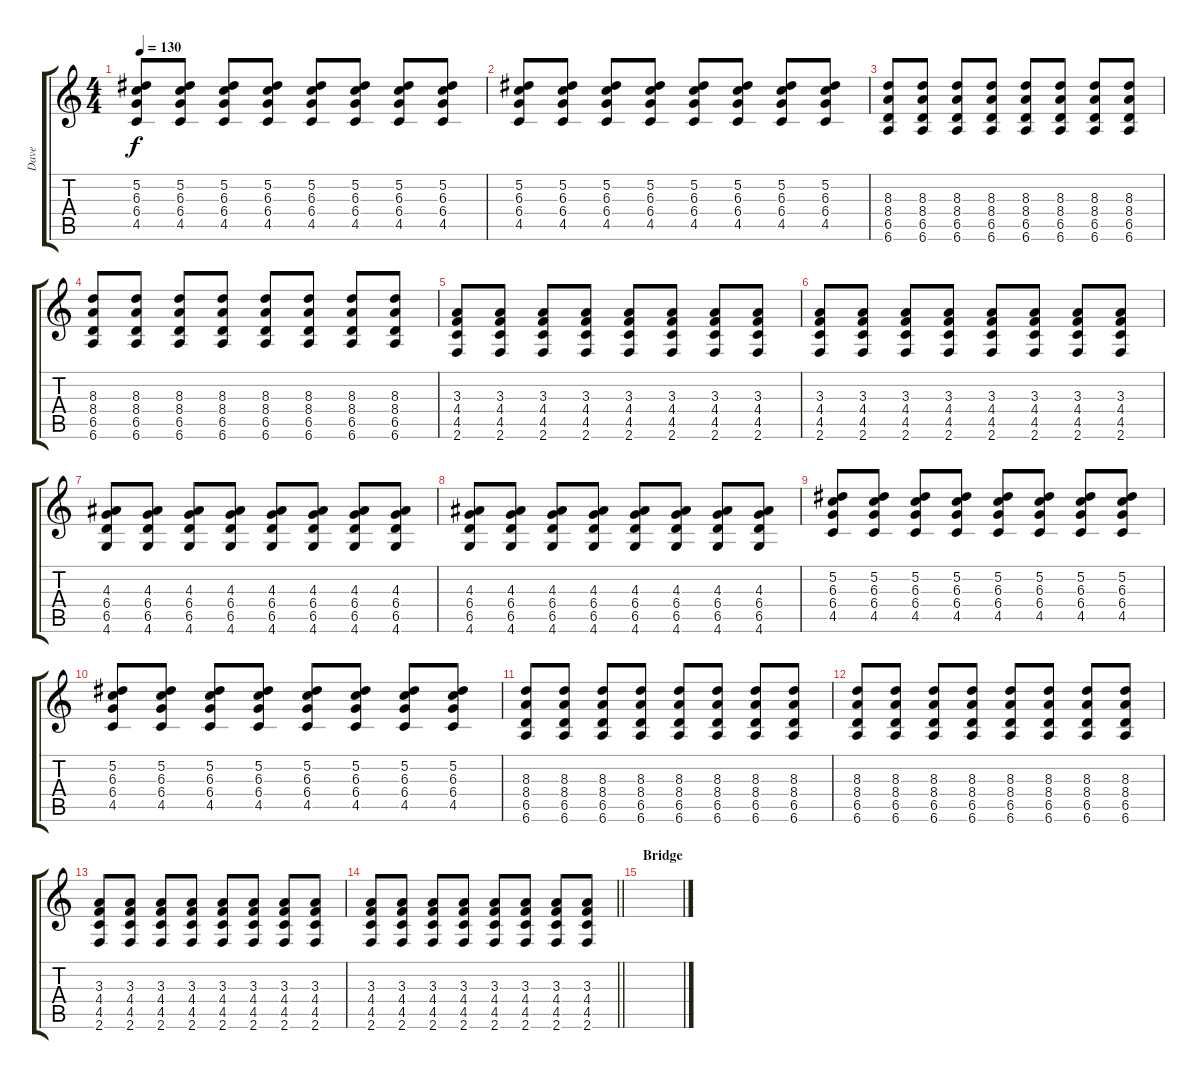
\track ("Dave" "Dave") {instrument overdrivenguitar}
\staff {score tabs}
\tuning (Eb4 Bb3 Gb3 Db3 Ab2 Eb2) {hide}
\ts (4 4)
\tempo 130
\clef g2
\ks c
(5.2 6.3 6.4 4.5).8{dy f instrument overdrivenguitar} (5.2 6.3 6.4 4.5).8 (5.2 6.3 6.4 4.5).8 (5.2 6.3 6.4 4.5).8 (5.2 6.3 6.4 4.5).8 (5.2 6.3 6.4 4.5).8 (5.2 6.3 6.4 4.5).8 (5.2 6.3 6.4 4.5).8 |
(5.2 6.3 6.4 4.5).8{instrument overdrivenguitar} (5.2 6.3 6.4 4.5).8 (5.2 6.3 6.4 4.5).8 (5.2 6.3 6.4 4.5).8 (5.2 6.3 6.4 4.5).8 (5.2 6.3 6.4 4.5).8 (5.2 6.3 6.4 4.5).8 (5.2 6.3 6.4 4.5).8 |
(8.3 8.4 6.5 6.6).8{instrument overdrivenguitar} (8.3 8.4 6.5 6.6).8 (8.3 8.4 6.5 6.6).8 (8.3 8.4 6.5 6.6).8 (8.3 8.4 6.5 6.6).8 (8.3 8.4 6.5 6.6).8 (8.3 8.4 6.5 6.6).8 (8.3 8.4 6.5 6.6).8 |
(8.3 8.4 6.5 6.6).8{instrument overdrivenguitar} (8.3 8.4 6.5 6.6).8 (8.3 8.4 6.5 6.6).8 (8.3 8.4 6.5 6.6).8 (8.3 8.4 6.5 6.6).8 (8.3 8.4 6.5 6.6).8 (8.3 8.4 6.5 6.6).8 (8.3 8.4 6.5 6.6).8 |
(3.3 4.4 4.5 2.6).8{instrument overdrivenguitar} (3.3 4.4 4.5 2.6).8 (3.3 4.4 4.5 2.6).8 (3.3 4.4 4.5 2.6).8 (3.3 4.4 4.5 2.6).8 (3.3 4.4 4.5 2.6).8 (3.3 4.4 4.5 2.6).8 (3.3 4.4 4.5 2.6).8 |
(3.3 4.4 4.5 2.6).8{instrument overdrivenguitar} (3.3 4.4 4.5 2.6).8 (3.3 4.4 4.5 2.6).8 (3.3 4.4 4.5 2.6).8 (3.3 4.4 4.5 2.6).8 (3.3 4.4 4.5 2.6).8 (3.3 4.4 4.5 2.6).8 (3.3 4.4 4.5 2.6).8 |
(4.3 6.4 6.5 4.6).8{instrument overdrivenguitar} (4.3 6.4 6.5 4.6).8 (4.3 6.4 6.5 4.6).8 (4.3 6.4 6.5 4.6).8 (4.3 6.4 6.5 4.6).8 (4.3 6.4 6.5 4.6).8 (4.3 6.4 6.5 4.6).8 (4.3 6.4 6.5 4.6).8 |
(4.3 6.4 6.5 4.6).8{instrument overdrivenguitar} (4.3 6.4 6.5 4.6).8 (4.3 6.4 6.5 4.6).8 (4.3 6.4 6.5 4.6).8 (4.3 6.4 6.5 4.6).8 (4.3 6.4 6.5 4.6).8 (4.3 6.4 6.5 4.6).8 (4.3 6.4 6.5 4.6).8 |
(5.2 6.3 6.4 4.5).8{instrument overdrivenguitar} (5.2 6.3 6.4 4.5).8 (5.2 6.3 6.4 4.5).8 (5.2 6.3 6.4 4.5).8 (5.2 6.3 6.4 4.5).8 (5.2 6.3 6.4 4.5).8 (5.2 6.3 6.4 4.5).8 (5.2 6.3 6.4 4.5).8 |
(5.2 6.3 6.4 4.5).8{instrument overdrivenguitar} (5.2 6.3 6.4 4.5).8 (5.2 6.3 6.4 4.5).8 (5.2 6.3 6.4 4.5).8 (5.2 6.3 6.4 4.5).8 (5.2 6.3 6.4 4.5).8 (5.2 6.3 6.4 4.5).8 (5.2 6.3 6.4 4.5).8 |
(8.3 8.4 6.5 6.6).8{instrument overdrivenguitar} (8.3 8.4 6.5 6.6).8 (8.3 8.4 6.5 6.6).8 (8.3 8.4 6.5 6.6).8 (8.3 8.4 6.5 6.6).8 (8.3 8.4 6.5 6.6).8 (8.3 8.4 6.5 6.6).8 (8.3 8.4 6.5 6.6).8 |
(8.3 8.4 6.5 6.6).8{instrument overdrivenguitar} (8.3 8.4 6.5 6.6).8 (8.3 8.4 6.5 6.6).8 (8.3 8.4 6.5 6.6).8 (8.3 8.4 6.5 6.6).8 (8.3 8.4 6.5 6.6).8 (8.3 8.4 6.5 6.6).8 (8.3 8.4 6.5 6.6).8 |
(3.3 4.4 4.5 2.6).8{instrument overdrivenguitar} (3.3 4.4 4.5 2.6).8 (3.3 4.4 4.5 2.6).8 (3.3 4.4 4.5 2.6).8 (3.3 4.4 4.5 2.6).8 (3.3 4.4 4.5 2.6).8 (3.3 4.4 4.5 2.6).8 (3.3 4.4 4.5 2.6).8 |
\barLineRight lightlight
(3.3 4.4 4.5 2.6).8{instrument overdrivenguitar} (3.3 4.4 4.5 2.6).8 (3.3 4.4 4.5 2.6).8 (3.3 4.4 4.5 2.6).8 (3.3 4.4 4.5 2.6).8 (3.3 4.4 4.5 2.6).8 (3.3 4.4 4.5 2.6).8 (3.3 4.4 4.5 2.6).8 |
\section ("" "Bridge")
